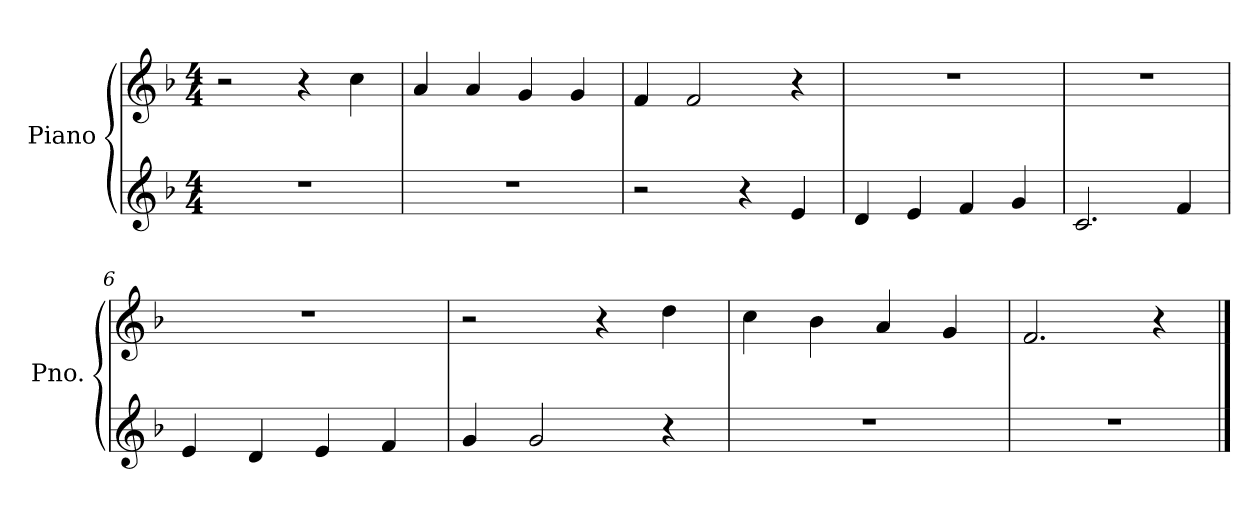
**kern	**kern
*part1	*part1
*staff2	*staff1
*I"Piano	*
*I'Pno.	*
*clefG2	*clefG2
*k[b-]	*k[b-]
*F:	*F:
*M4/4	*M4/4
=1	=1
1r	2r
.	4r
.	4cc\
=2	=2
1r	4a/
.	4a/
.	4g/
.	4g/
=3	=3
2r	4f/
.	2f/
4r	.
4e/	4r
=4	=4
4d/	1r
4e/	.
4f/	.
4g/	.
=5	=5
2.c/	1r
4f/	.
=6	=6
4e/	1r
4d/	.
4e/	.
4f/	.
!!LO:LB:g=z
=7	=7
4g/	2r
2g/	.
.	4r
4r	4dd\
=8	=8
1r	4cc\
.	4b-\
.	4a/
.	4g/
=9	=9
1r	2.f/
.	4r
==	==
*-	*-
